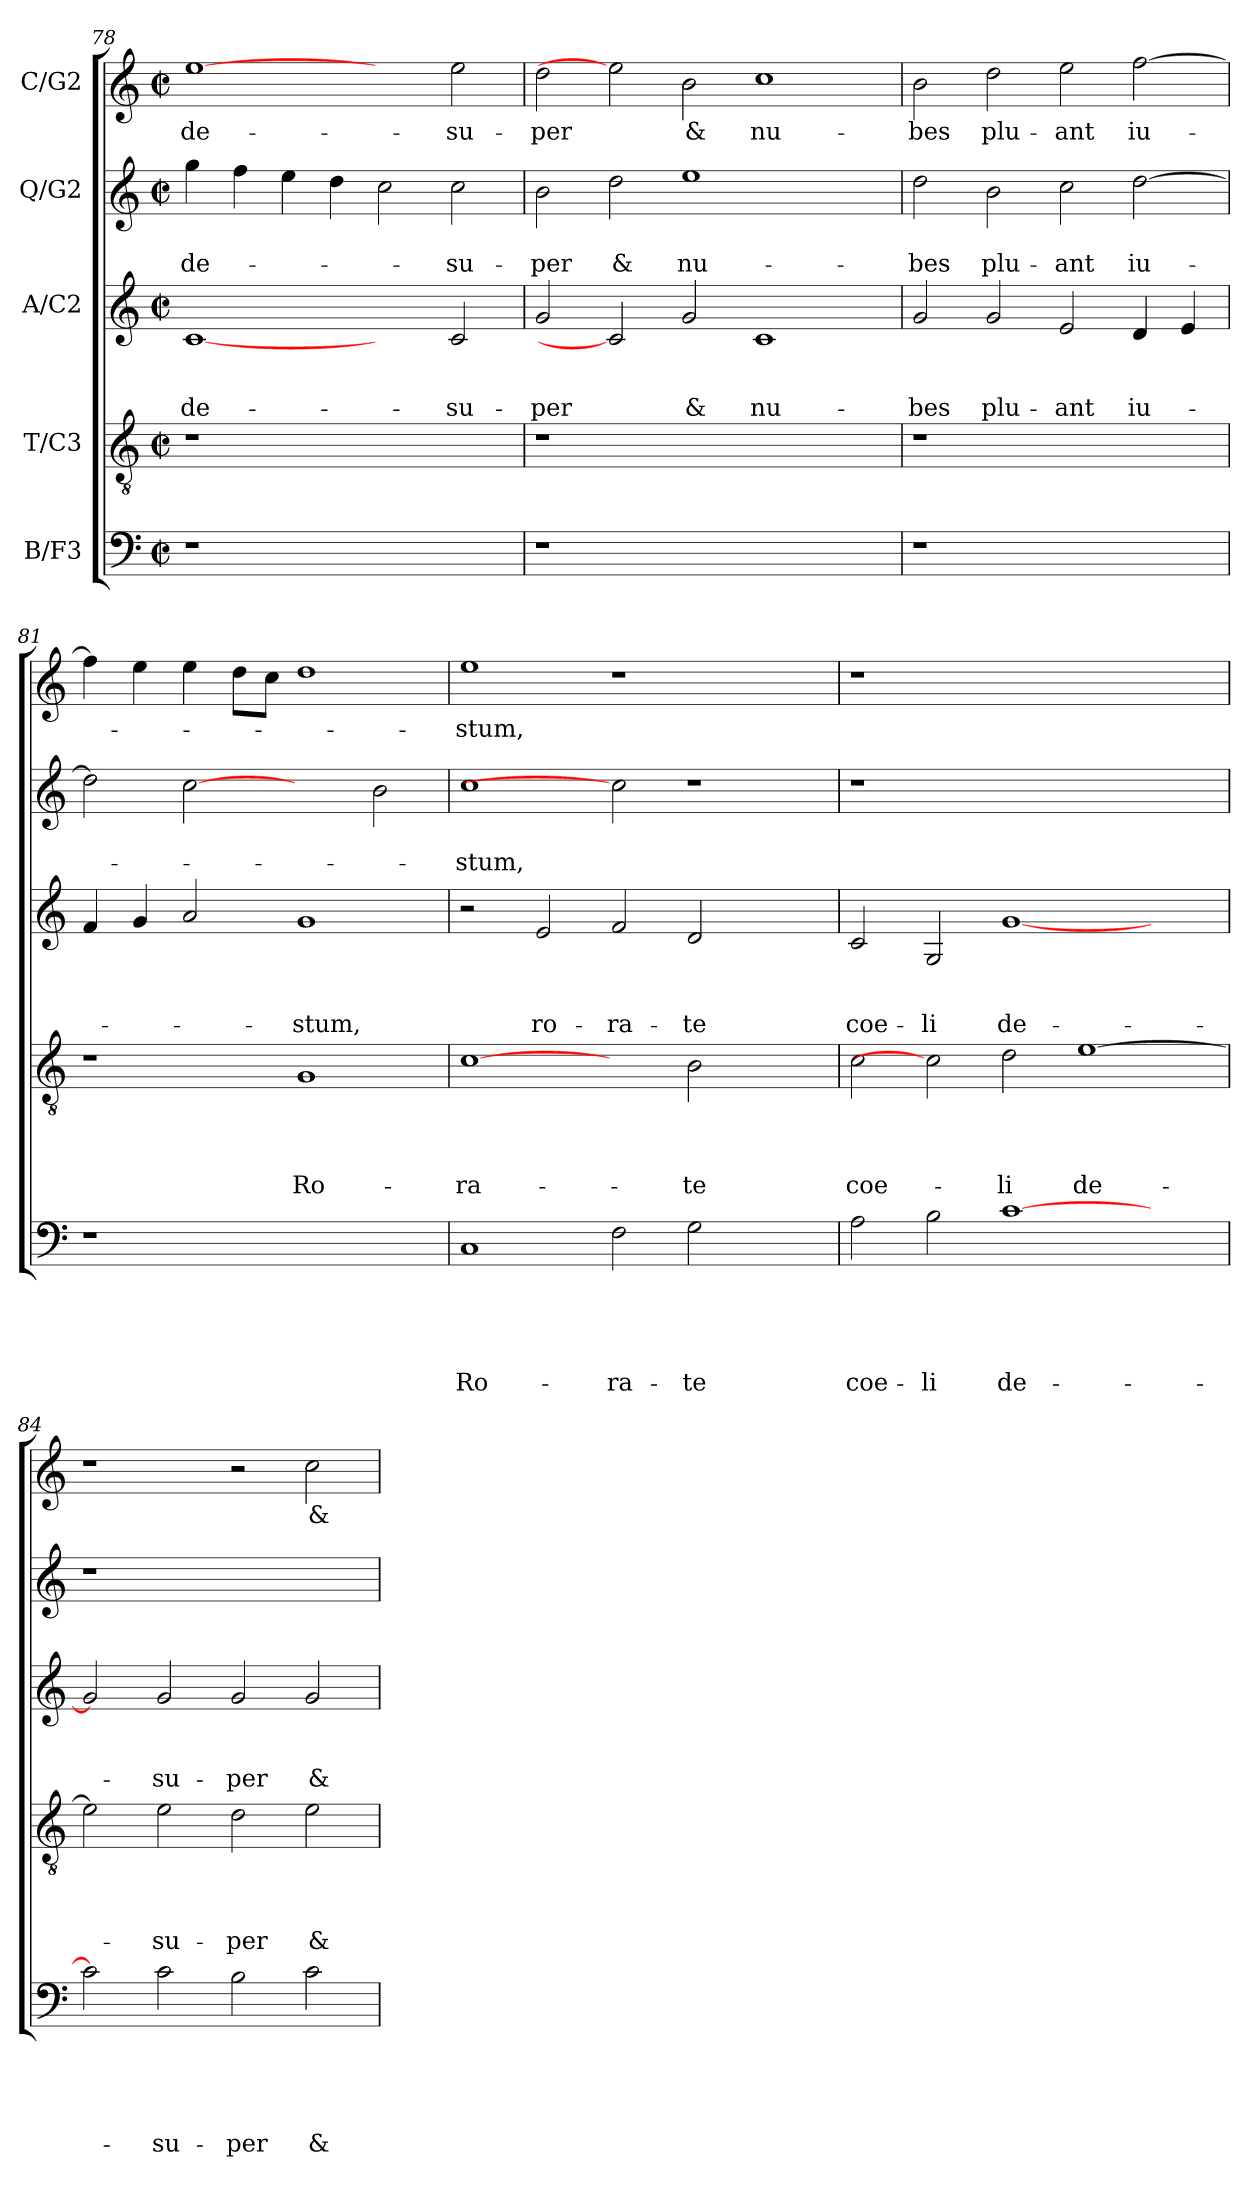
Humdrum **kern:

**kern	**text	**text	**text	**text	**text	**kern	**text	**text	**text	**text	**kern	**text	**text	**text	**kern	**text	**text	**kern	**text
*part5	*part5	*part5	*part5	*part5	*part5	*part4	*part4	*part4	*part4	*part4	*part3	*part3	*part3	*part3	*part2	*part2	*part2	*part1	*part1
*staff5	*staff5	*staff5	*staff5	*staff5	*staff5	*staff4	*staff4	*staff4	*staff4	*staff4	*staff3	*staff3	*staff3	*staff3	*staff2	*staff2	*staff2	*staff1	*staff1
*I"B/F3	*	*	*	*	*	*I"T/C3	*	*	*	*	*I"A/C2	*	*	*	*I"Q/G2	*	*	*I"C/G2	*
*clefF4	*	*	*	*	*	*clefGv2	*	*	*	*	*clefG2	*	*	*	*clefG2	*	*	*clefG2	*
*k[]	*	*	*	*	*	*k[]	*	*	*	*	*k[]	*	*	*	*k[]	*	*	*k[]	*
*C:	*	*	*	*	*	*C:	*	*	*	*	*C:	*	*	*	*C:	*	*	*C:	*
*M2/2	*	*	*	*	*	*M2/2	*	*	*	*	*M2/2	*	*	*	*M2/2	*	*	*M2/2	*
*met(c|)	*	*	*	*	*	*met(c|)	*	*	*	*	*met(c|)	*	*	*	*met(c|)	*	*	*met(c|)	*
=78	=78	=78	=78	=78	=78	=78	=78	=78	=78	=78	=78	=78	=78	=78	=78	=78	=78	=78	=78
!	!	!	!	!	!	!	!	!	!	!	!	!	!	!LO:LY:b	!	!	!LO:LY:b	!	!LO:LY:b
1r	.	.	.	.	.	1r	.	.	.	.	[1c	.	.	de-	4gg\	.	de-	[1ee	de-
.	.	.	.	.	.	.	.	.	.	.	.	.	.	.	4ff\	.	.	.	.
.	.	.	.	.	.	.	.	.	.	.	.	.	.	.	4ee\	.	.	.	.
.	.	.	.	.	.	.	.	.	.	.	.	.	.	.	4dd\	.	.	.	.
1ryy	.	.	.	.	.	1ryy	.	.	.	.	2ryy	.	.	.	2cc\	.	.	2ryy	.
!	!	!	!	!	!	!	!	!	!	!	!	!	!	!LO:LY:b	!	!	!LO:LY:b	!	!LO:LY:b
.	.	.	.	.	.	.	.	.	.	.	2c/	.	.	-su-	2cc\	.	-su-	2ee\	-su-
!!LO:LB:g=z
=79	=79	=79	=79	=79	=79	=79	=79	=79	=79	=79	=79	=79	=79	=79	=79	=79	=79	=79	=79
!	!	!	!	!	!	!	!	!	!	!	!	!	!	!LO:LY:b	!	!	!LO:LY:b	!	!LO:LY:b
1r	.	.	.	.	.	1r	.	.	.	.	2g/	.	.	-per	2b\	.	-per	2dd\	-per
!	!	!	!	!	!	!	!	!	!	!	!	!	!	!	!	!	!LO:LY:b	!	!
.	.	.	.	.	.	.	.	.	.	.	2c]	.	.	.	2dd\	.	&	2ee]	.
!	!	!	!	!	!	!	!	!	!	!	!	!	!	!LO:LY:b	!	!	!LO:LY:b	!	!LO:LY:b
1.ryy	.	.	.	.	.	1.ryy	.	.	.	.	2g/	.	.	&	1ee	.	nu-	2b\	&
!	!	!	!	!	!	!	!	!	!	!	!	!	!	!LO:LY:b	!	!	!	!	!LO:LY:b
.	.	.	.	.	.	.	.	.	.	.	1c	.	.	nu-	.	.	.	1cc	nu-
.	.	.	.	.	.	.	.	.	.	.	.	.	.	.	2ryy	.	.	.	.
=80	=80	=80	=80	=80	=80	=80	=80	=80	=80	=80	=80	=80	=80	=80	=80	=80	=80	=80	=80
!	!	!	!	!	!	!	!	!	!	!	!	!	!	!LO:LY:b	!	!	!LO:LY:b	!	!LO:LY:b
1r	.	.	.	.	.	1r	.	.	.	.	2g/	.	.	-bes	2dd\	.	-bes	2b\	-bes
!	!	!	!	!	!	!	!	!	!	!	!	!	!	!LO:LY:b	!	!	!LO:LY:b	!	!LO:LY:b
.	.	.	.	.	.	.	.	.	.	.	2g/	.	.	plu-	2b\	.	plu-	2dd\	plu-
!	!	!	!	!	!	!	!	!	!	!	!	!	!	!LO:LY:b	!	!	!LO:LY:b	!	!LO:LY:b
1ryy	.	.	.	.	.	1ryy	.	.	.	.	2e/	.	.	-ant	2cc\	.	-ant	2ee\	-ant
!	!	!	!	!	!	!	!	!	!	!	!	!	!	!LO:LY:b	!	!	!LO:LY:b	!	!LO:LY:b
.	.	.	.	.	.	.	.	.	.	.	4d/	.	.	iu-	[2dd\	.	iu-	[2ff\	iu-
.	.	.	.	.	.	.	.	.	.	.	4e/	.	.	.	.	.	.	.	.
=81	=81	=81	=81	=81	=81	=81	=81	=81	=81	=81	=81	=81	=81	=81	=81	=81	=81	=81	=81
1r	.	.	.	.	.	1r	.	.	.	.	4f/	.	.	.	2dd\]	.	.	4ff\]	.
.	.	.	.	.	.	.	.	.	.	.	4g/	.	.	.	.	.	.	4ee\	.
.	.	.	.	.	.	.	.	.	.	.	2a/	.	.	.	[2cc	.	.	4ee\	.
.	.	.	.	.	.	.	.	.	.	.	.	.	.	.	.	.	.	8dd\L	.
.	.	.	.	.	.	.	.	.	.	.	.	.	.	.	.	.	.	8cc\J	.
!	!	!	!	!	!	!	!	!	!	!LO:LY:b	!	!	!	!LO:LY:b	!	!	!	!	!
1ryy	.	.	.	.	.	1G	.	.	.	Ro-	1g	.	.	-stum,	2ryy	.	.	1dd	.
.	.	.	.	.	.	.	.	.	.	.	.	.	.	.	2b\	.	.	.	.
=82	=82	=82	=82	=82	=82	=82	=82	=82	=82	=82	=82	=82	=82	=82	=82	=82	=82	=82	=82
!	!	!	!	!	!LO:LY:b	!	!	!	!	!LO:LY:b	!	!	!	!	!	!	!LO:LY:b	!	!LO:LY:b
1C	.	.	.	.	Ro-	[1c	.	.	.	-ra-	2r	.	.	.	1cc	.	-stum,	1ee	-stum,
!	!	!	!	!	!	!	!	!	!	!	!	!	!	!LO:LY:b	!	!	!	!	!
.	.	.	.	.	.	.	.	.	.	.	2e/	.	.	ro-	.	.	.	.	.
!	!	!	!	!	!LO:LY:b	!	!	!	!	!	!	!	!	!LO:LY:b	!	!	!	!	!
2F\	.	.	.	.	-ra-	2ryy	.	.	.	.	2f/	.	.	-ra-	2cc]	.	.	1r	.
!	!	!	!	!	!LO:LY:b	!	!	!	!	!LO:LY:b	!	!	!	!LO:LY:b	!	!	!	!	!
2G\	.	.	.	.	-te	2B\	.	.	.	-te	2d/	.	.	-te	1r	.	.	.	.
2ryy	.	.	.	.	.	2ryy	.	.	.	.	2ryy	.	.	.	.	.	.	2ryy	.
=83	=83	=83	=83	=83	=83	=83	=83	=83	=83	=83	=83	=83	=83	=83	=83	=83	=83	=83	=83
!	!	!	!	!	!LO:LY:b	!	!	!	!	!LO:LY:b	!	!	!	!LO:LY:b	!	!	!	!	!
2A\	.	.	.	.	coe-	2c\	.	.	.	coe-	2c/	.	.	coe-	1r	.	.	1r	.
!	!	!	!	!	!LO:LY:b	!	!	!	!	!	!	!	!	!LO:LY:b	!	!	!	!	!
2B\	.	.	.	.	-li	2c]	.	.	.	.	2G/	.	.	-li	.	.	.	.	.
!	!	!	!	!	!LO:LY:b	!	!	!	!	!LO:LY:b	!	!	!	!LO:LY:b	!	!	!	!	!
[1c	.	.	.	.	de-	2d\	.	.	.	-li	[1g	.	.	de-	1.ryy	.	.	1.ryy	.
!	!	!	!	!	!	!	!	!	!	!LO:LY:b	!	!	!	!	!	!	!	!	!
.	.	.	.	.	.	[1e	.	.	.	de-	.	.	.	.	.	.	.	.	.
2ryy	.	.	.	.	.	.	.	.	.	.	2ryy	.	.	.	.	.	.	.	.
=84	=84	=84	=84	=84	=84	=84	=84	=84	=84	=84	=84	=84	=84	=84	=84	=84	=84	=84	=84
2c\]	.	.	.	.	.	2e\]	.	.	.	.	2g/]	.	.	.	1r	.	.	1r	.
!	!	!	!	!	!LO:LY:b	!	!	!	!	!LO:LY:b	!	!	!	!LO:LY:b	!	!	!	!	!
2c\	.	.	.	.	-su-	2e\	.	.	.	-su-	2g/	.	.	-su-	.	.	.	.	.
!	!	!	!	!	!LO:LY:b	!	!	!	!	!LO:LY:b	!	!	!	!LO:LY:b	!	!	!	!	!
2B\	.	.	.	.	-per	2d\	.	.	.	-per	2g/	.	.	-per	1ryy	.	.	2r	.
!	!	!	!	!	!LO:LY:b	!	!	!	!	!LO:LY:b	!	!	!	!LO:LY:b	!	!	!	!	!LO:LY:b
2c\	.	.	.	.	&	2e\	.	.	.	&	2g/	.	.	&	.	.	.	2cc\	&
=	=	=	=	=	=	=	=	=	=	=	=	=	=	=	=	=	=	=	=
*-	*-	*-	*-	*-	*-	*-	*-	*-	*-	*-	*-	*-	*-	*-	*-	*-	*-	*-	*-
